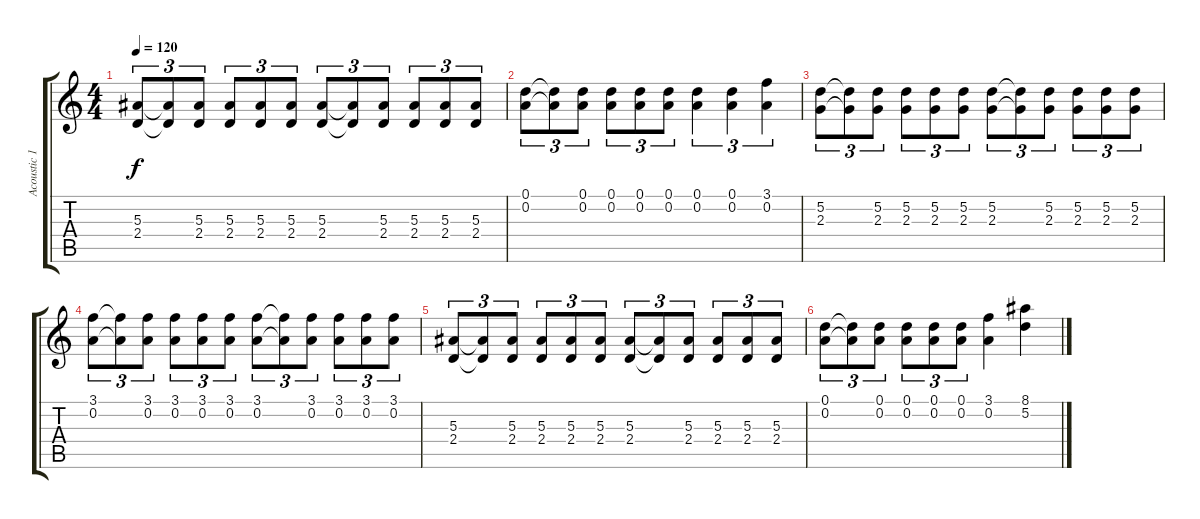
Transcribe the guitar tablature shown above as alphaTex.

\track ("Acoustic 1" "Acoustic 1") {instrument acousticguitarsteel}
\staff {score tabs}
\tuning (D4 A3 F3 C3 G2 D2) {hide}
\ts (4 4)
\tempo 120
\clef g2
\ks c
(5.3 2.4).8{tu (3 2) dy f} (5.3{t} 2.4{t}).8{tu (3 2)} (5.3 2.4).8{tu (3 2)} (5.3 2.4).8{tu (3 2)} (5.3 2.4).8{tu (3 2)} (5.3 2.4).8{tu (3 2)} (5.3 2.4).8{tu (3 2)} (5.3{t} 2.4{t}).8{tu (3 2)} (5.3 2.4).8{tu (3 2)} (5.3 2.4).8{tu (3 2)} (5.3 2.4).8{tu (3 2)} (5.3 2.4).8{tu (3 2)} |
(0.1 0.2).8{tu (3 2)} (0.1{t} 0.2{t}).8{tu (3 2)} (0.1 0.2).8{tu (3 2)} (0.1 0.2).8{tu (3 2)} (0.1 0.2).8{tu (3 2)} (0.1 0.2).8{tu (3 2)} (0.1 0.2).4{tu (3 2)} (0.1 0.2).4{tu (3 2)} (3.1 0.2).4{tu (3 2)} |
(5.2 2.3).8{tu (3 2) volume 4} (5.2{t} 2.3{t}).8{tu (3 2)} (5.2 2.3).8{tu (3 2)} (5.2 2.3).8{tu (3 2)} (5.2 2.3).8{tu (3 2)} (5.2 2.3).8{tu (3 2)} (5.2 2.3).8{tu (3 2)} (5.2{t} 2.3{t}).8{tu (3 2)} (5.2 2.3).8{tu (3 2)} (5.2 2.3).8{tu (3 2)} (5.2 2.3).8{tu (3 2)} (5.2 2.3).8{tu (3 2)} |
(3.1 0.2).8{tu (3 2)} (3.1{t} 0.2{t}).8{tu (3 2)} (3.1 0.2).8{tu (3 2)} (3.1 0.2).8{tu (3 2)} (3.1 0.2).8{tu (3 2)} (3.1 0.2).8{tu (3 2)} (3.1 0.2).8{tu (3 2)} (3.1{t} 0.2{t}).8{tu (3 2)} (3.1 0.2).8{tu (3 2)} (3.1 0.2).8{tu (3 2)} (3.1 0.2).8{tu (3 2)} (3.1 0.2).8{tu (3 2)} |
(5.3 2.4).8{tu (3 2) volume 0} (5.3{t} 2.4{t}).8{tu (3 2)} (5.3 2.4).8{tu (3 2)} (5.3 2.4).8{tu (3 2)} (5.3 2.4).8{tu (3 2)} (5.3 2.4).8{tu (3 2)} (5.3 2.4).8{tu (3 2)} (5.3{t} 2.4{t}).8{tu (3 2)} (5.3 2.4).8{tu (3 2)} (5.3 2.4).8{tu (3 2)} (5.3 2.4).8{tu (3 2)} (5.3 2.4).8{tu (3 2)} |
(0.1 0.2).8{tu (3 2)} (0.1{t} 0.2{t}).8{tu (3 2)} (0.1 0.2).8{tu (3 2)} (0.1 0.2).8{tu (3 2)} (0.1 0.2).8{tu (3 2)} (0.1 0.2).8{tu (3 2)} (3.1 0.2).4 (8.1 5.2).4
